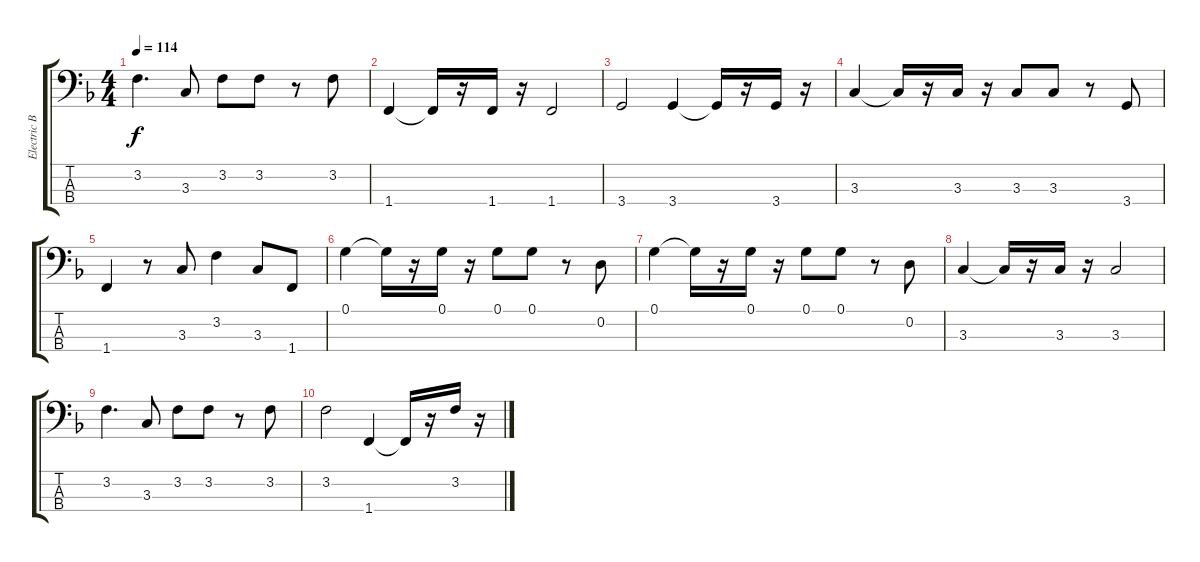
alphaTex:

\track ("Electric Bass (Finger)" "Electric B") {instrument electricbassfinger}
\staff {score tabs}
\tuning (G2 D2 A1 E1) {hide}
\ts (4 4)
\tempo 114
\clef f4
\ks f
3.2.4{d dy f} 3.3.8 3.2.8 3.2.8 r.8 3.2.8 |
1.4.4 1.4{t}.16 r.16 1.4.16 r.16 1.4.2 |
3.4.2 3.4.4 3.4{t}.16 r.16 3.4.16 r.16 |
3.3.4 3.3{t}.16 r.16 3.3.16 r.16 3.3.8 3.3.8 r.8 3.4.8 |
1.4.4 r.8 3.3.8 3.2.4 3.3.8 1.4.8 |
0.1.4 0.1{t}.16 r.16 0.1.16 r.16 0.1.8 0.1.8 r.8 0.2.8 |
0.1.4 0.1{t}.16 r.16 0.1.16 r.16 0.1.8 0.1.8 r.8 0.2.8 |
3.3.4 3.3{t}.16 r.16 3.3.16 r.16 3.3.2 |
3.2.4{d} 3.3.8 3.2.8 3.2.8 r.8 3.2.8 |
3.2.2 1.4.4 1.4{t}.16 r.16 3.2.16 r.16
